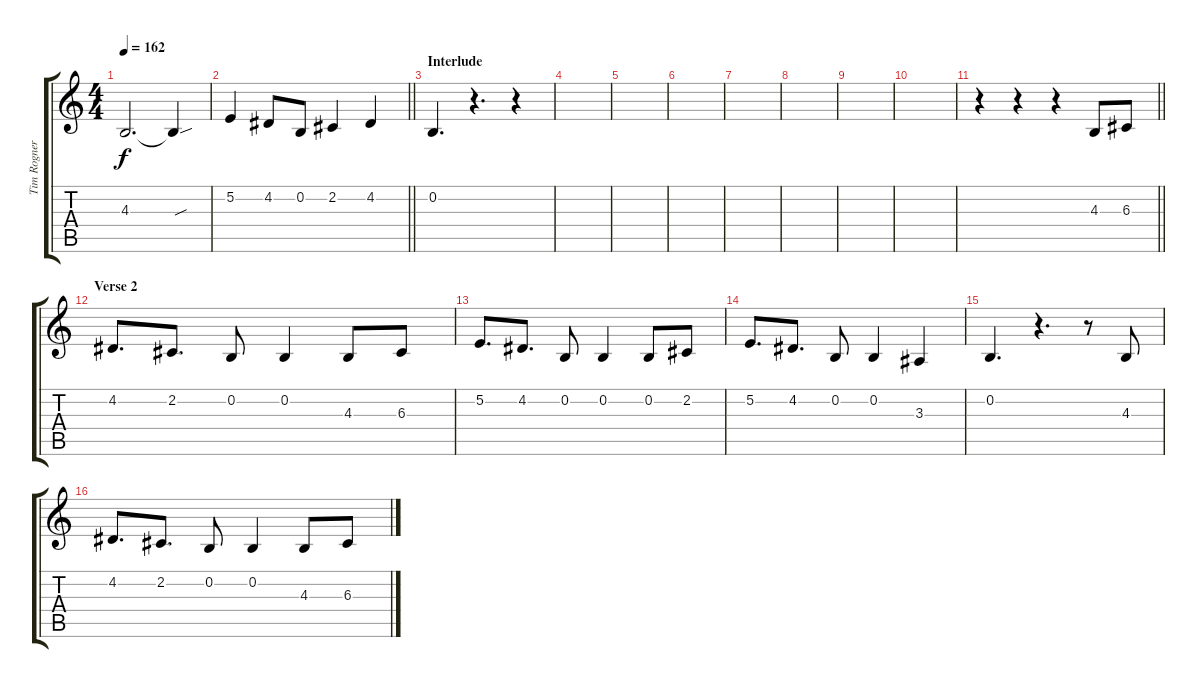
\track ("Tim Rogner - Vocals" "Tim Rogner") {instrument altosax}
\staff {score tabs}
\tuning (E4 B3 G3 D3 A2 E2) {hide}
\ts (4 4)
\tempo 162
\clef g2
\ks c
4.3.2{d dy f} 4.3{sou t}.4 |
\barLineRight lightlight
5.2.4 4.2.8 0.2.8 2.2.4 4.2.4 |
\section ("" "Interlude")
0.2.4{d} r.4{d} r.4 |
|
|
|
|
|
|
|
\barLineRight lightlight
r.4 r.4 r.4 4.3.8 6.3.8 |
\section ("" "Verse 2")
4.2.8{d} 2.2.8{d} 0.2.8 0.2.4 4.3.8 6.3.8 |
5.2.8{d} 4.2.8{d} 0.2.8 0.2.4 0.2.8 2.2.8 |
5.2.8{d} 4.2.8{d} 0.2.8 0.2.4 3.3.4 |
0.2.4{d} r.4{d} r.8 4.3.8 |
4.2.8{d} 2.2.8{d} 0.2.8 0.2.4 4.3.8 6.3.8
